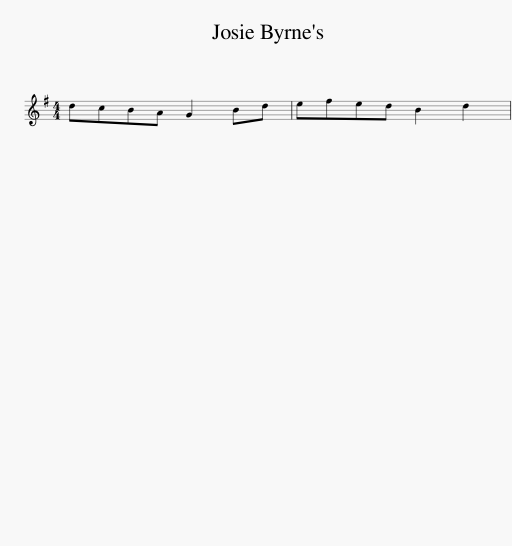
X:1
L:1/8
M:4/4
I:linebreak $
K:G
V:1 treble
V:1
 dcBA G2 Bd | efed B2 d2 | %2
